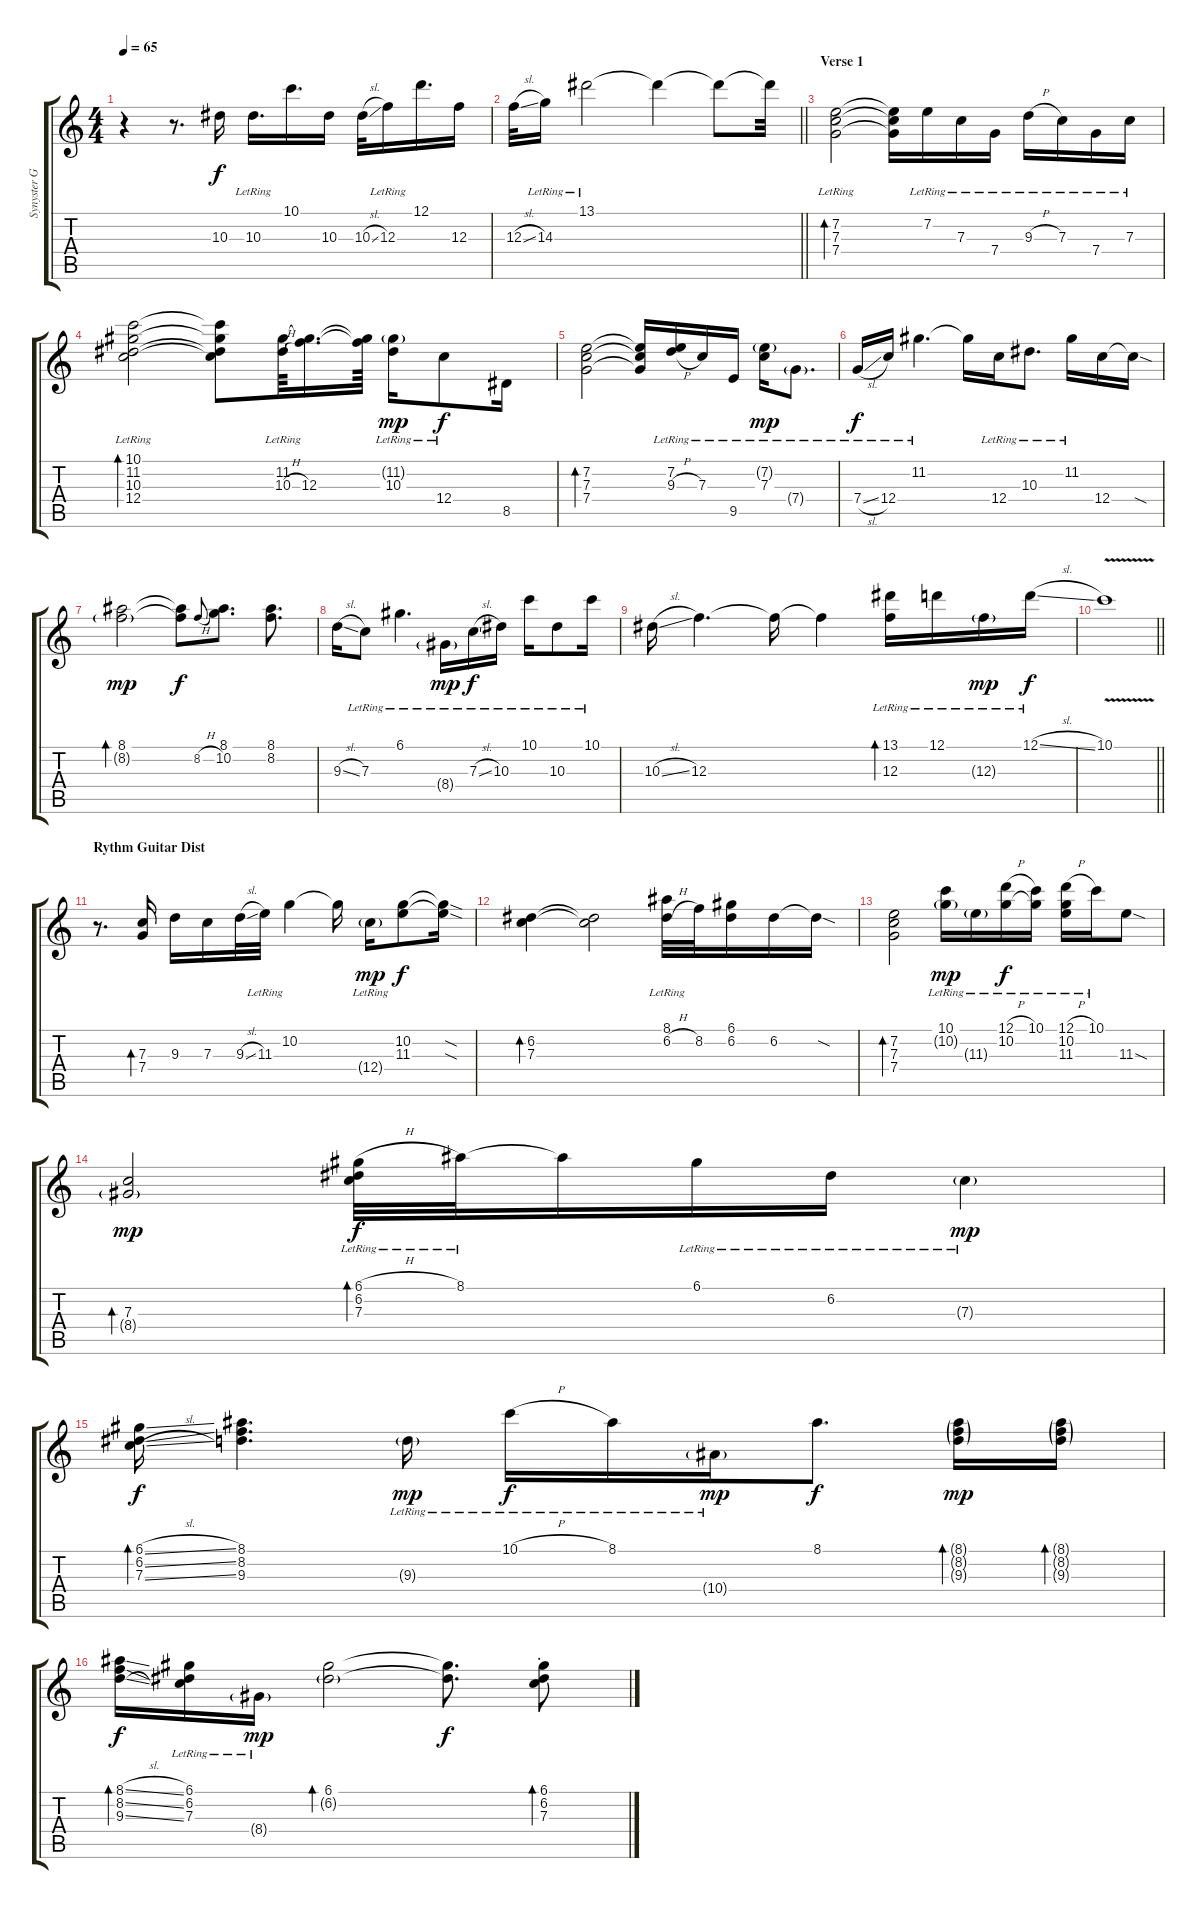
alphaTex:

\track ("Synyster Gates [Guitar]" "Synyster G") {instrument electricguitarclean}
\staff {score tabs}
\tuning (D4 A3 F3 C3 G2 C2) {hide}
\ts (4 4)
\tempo 65
\clef g2
\ks c
r.4{dy f} r.8{d} 10.3.16 10.3{lr}.16{d} 10.1.16{d} 10.3.16 10.3{sl}.32 12.3{lr}.16 12.1.16{d} 12.3.16 |
\barLineRight lightlight
12.3{sl}.32 14.3{lr}.16 13.1{lr}.2 13.1{t}.4 13.1{t}.8 13.1{t}.32 |
\section ("" "Verse 1")
(7.2{lr} 7.3{lr} 7.4{lr}).2{bd 60} (7.2{t} 7.3{t} 7.4{t}).16 7.2{lr}.16 7.3{lr}.16 7.4{lr}.16 9.3{h lr}.16 7.3{lr}.16 7.4{lr}.16 7.3{lr}.16 |
(10.1{lr} 11.2{lr} 10.3{lr} 12.4{lr}).2{bd 60} (10.1{t} 11.2{t} 10.3{t} 12.4{t}).8 (11.2{lr} 10.3{h lr}).64 (11.2{t} 12.3{lr}).16{d} (11.2{t} 12.3{t}).64 (11.2{g lr} 10.3{lr}).16{dy mp} 12.4{lr}.8{dy f} 8.5.16 |
(7.2 7.3 7.4).2{bd 60} (7.2{t} 7.3{t} 7.4{t}).16 (7.2{lr} 9.3{h lr}).16 7.3{lr}.16 9.5{lr}.16 (7.2{g lr} 7.3{lr}).16{dy mp} 7.4{g lr}.8{d} |
7.4{sl lr}.16{dy f} 12.4{lr}.16 11.2{lr}.4{d} 11.2{t}.16 12.4{lr}.16 10.3{lr}.8{d} 11.2{lr}.16 12.4.16 12.4{sod t}.16 |
(8.1 8.2{g}).2{bd 120 dy mp} (8.1{t} 8.2{t}).8{dy f} 8.2{h}.8{gr onbeat} (8.1 10.2).8{d} (8.1 8.2).8{d} |
9.3{sl}.16 7.3{lr}.8 6.1{lr}.4{d} 8.4{g lr}.16{dy mp} 7.3{sl lr}.16{dy f} 10.3{lr}.16 10.1{lr}.16 10.3{lr}.8 10.1{lr}.16 |
10.3{sl}.16 12.3.4{d} 12.3{t}.16 12.3{t}.4 (13.1{lr} 12.3{lr}).16{bd 120} 12.1{lr}.16 12.3{g lr}.16{dy mp} 12.1{sl lr}.16{dy f} |
\barLineRight lightlight
10.1{v}.1 |
\section ("" "Rythm Guitar Dist")
r.8{d} (7.3 7.4).16{bd 120} 9.3.16 7.3.16 9.3{sl}.32 11.3{lr}.32 10.2{lr}.4 10.2{t}.16 12.4{g lr}.16{dy mp} (10.2 11.3).8{dy f} (10.2{sod t} 11.3{sod t}).16 |
(6.2 7.3).4{bd 120} (6.2{t} 7.3{t}).2 (8.1{lr} 6.2{h}).32 8.2.32 (6.1 6.2).16 6.2.16 6.2{sod t}.16 |
(7.2 7.3 7.4).2{bd 60} (10.1{lr} 10.2{g lr}).16{dy mp} 11.3{g lr}.16 (12.1{h lr} 10.2{lr}).16{dy f} (10.1{lr} 10.2{t}).16 (12.1{h lr} 10.2{lr} 11.3{lr}).16 10.1{lr}.16 11.3{sod}.8 |
(7.3 8.4{g}).2{bd 60 dy mp} (6.1{h lr} 6.2{lr} 7.3{lr}).32{bd 60 dy f} 8.1{lr}.32 8.1{t}.16 6.1{lr}.16 6.2{lr}.16 7.3{g lr}.4{dy mp} |
(6.1{sl} 6.2{sl} 7.3{sl}).16{bd 60 dy f} (8.1 8.2 9.3).4{d} 9.3{g lr}.16{dy mp} 10.1{h lr}.16{dy f} 8.1{lr}.16 10.4{g lr}.16{dy mp} 8.1.8{d dy f} (8.1{g} 8.2{g} 9.3{g}).16{bd 60 dy mp} (8.1{g} 8.2{g} 9.3{g}).16{bd 60} |
(8.1{sl} 8.2{sl} 9.3{sl}).16{bd 60 dy f} (6.1{lr} 6.2{lr} 7.3{lr}).16 8.4{g lr}.16{dy mp} (6.1 6.2{g}).2{bd 60} (6.1{t} 6.2{t}).8{d dy f} (6.1{st} 6.2{st} 7.3{st}).8{bd 60}
